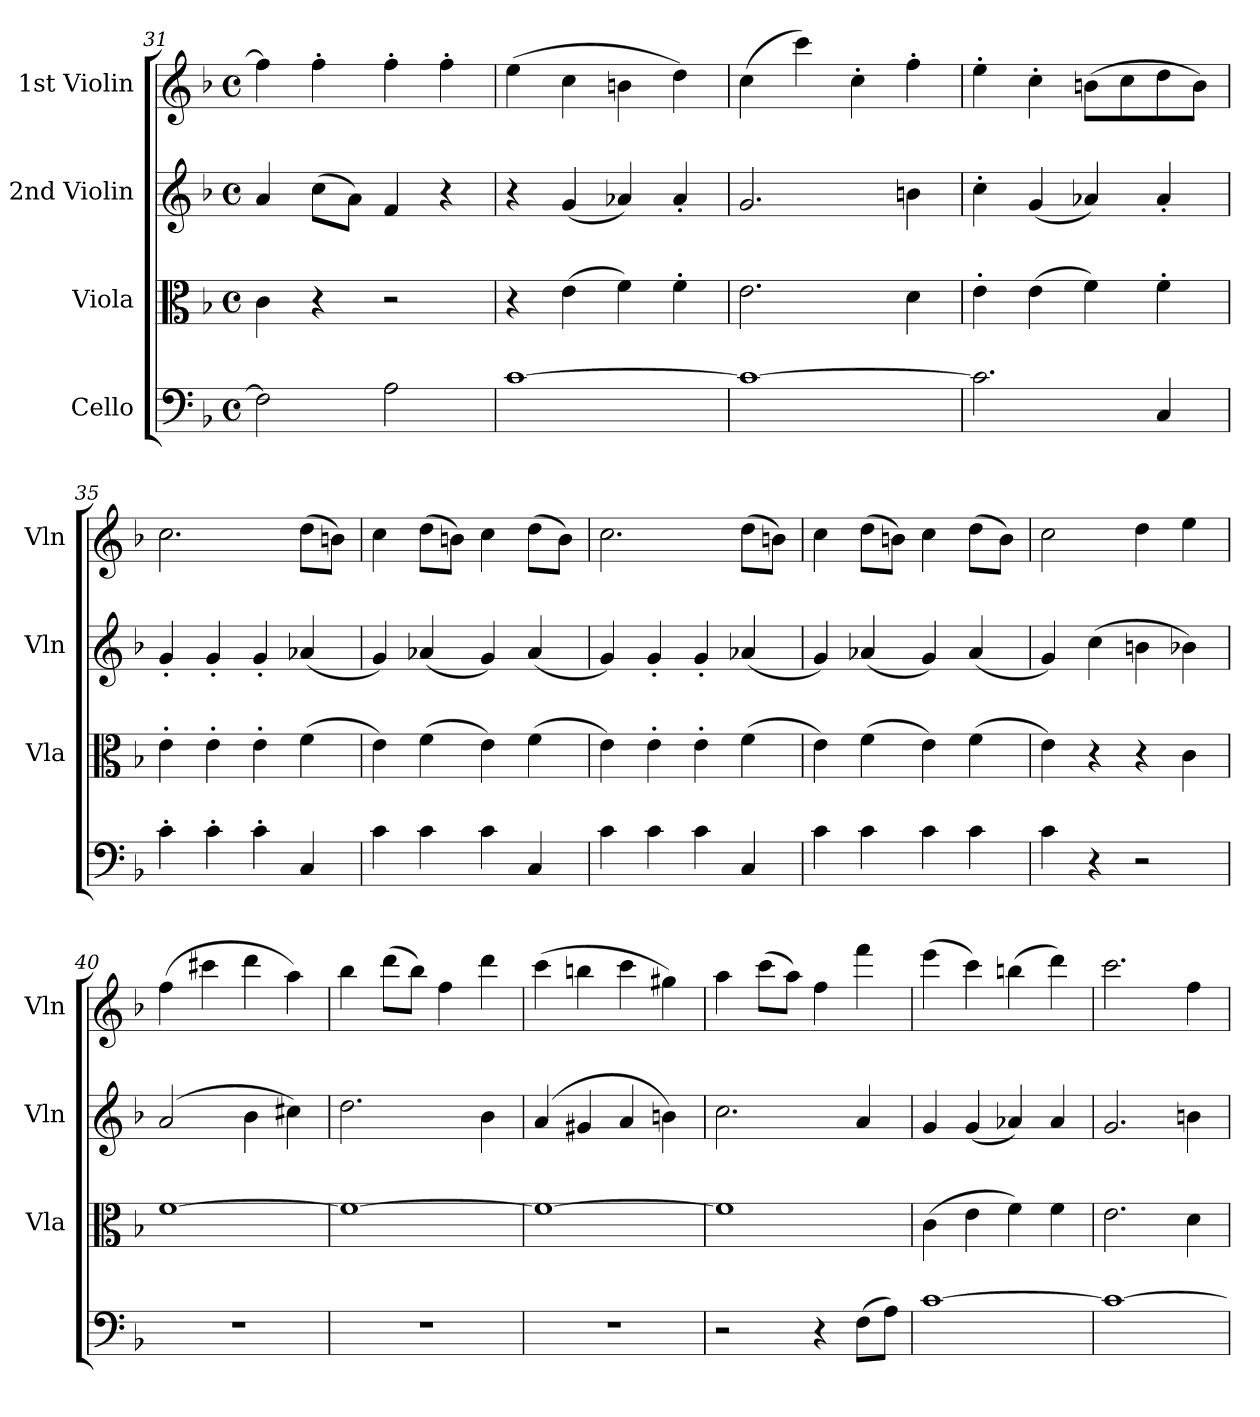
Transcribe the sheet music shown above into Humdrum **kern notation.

**kern	**kern	**kern	**kern
*part4	*part3	*part2	*part1
*staff4	*staff3	*staff2	*staff1
*I"Cello	*I"Viola	*I"2nd Violin	*I"1st Violin
*	*I'Vla	*I'Vln	*I'Vln
*clefF4	*clefC3	*clefG2	*clefG2
*k[b-]	*k[b-]	*k[b-]	*k[b-]
*F:	*F:	*F:	*F:
*M4/4	*M4/4	*M4/4	*M4/4
*met(c)	*met(c)	*met(c)	*met(c)
=31	=31	=31	=31
2F]	4c	4a	4ff]
.	4r	(8ccL	4ff'
.	.	8aJ)	.
2A	2r	4f	4ff'
.	.	4r	4ff'
=32	=32	=32	=32
[1c	4r	4r	(4ee
.	(4e	(4g	4cc
.	4f)	4a-X)	4bn
.	4f'	4a-'	4dd)
=33	=33	=33	=33
1c_	2.e	2.g	(4cc
.	.	.	4ccc)
.	.	.	4cc'
.	4d	4bn	4ff'
=34	=34	=34	=34
2.c]	4e'	4cc'	4ee'
.	(4e	(4g	4cc'
.	4f)	4a-X)	(8bnL
.	.	.	8cc
4C	4f'	4a-'	8dd
.	.	.	8bJ)
=35	=35	=35	=35
4c'	4e'	4g'	2.cc
4c'	4e'	4g'	.
4c'	4e'	4g'	.
4C	(4f	(4a-X	(8ddL
.	.	.	8bnJ)
=36	=36	=36	=36
4c	4e)	4g)	4cc
4c	(4f	(4a-X	(8ddL
.	.	.	8bnJ)
4c	4e)	4g)	4cc
4C	(4f	(4a-	(8ddL
.	.	.	8bJ)
=37	=37	=37	=37
4c	4e)	4g)	2.cc
4c	4e'	4g'	.
4c	4e'	4g'	.
4C	(4f	(4a-X	(8ddL
.	.	.	8bnJ)
=38	=38	=38	=38
4c	4e)	4g)	4cc
4c	(4f	(4a-X	(8ddL
.	.	.	8bnJ)
4c	4e)	4g)	4cc
4c	(4f	(4a-	(8ddL
.	.	.	8bJ)
=39	=39	=39	=39
4c	4e)	4g)	2cc
4r	4r	(4cc	.
2r	4r	4bn	4dd
.	4c	4b-X)	4ee
=40	=40	=40	=40
1r	[1f	(2a	(4ff
.	.	.	4ccc#X
.	.	4b-	4ddd
.	.	4cc#X)	4aa)
=41	=41	=41	=41
1r	1f_	2.dd	4bb-
.	.	.	(8dddL
.	.	.	8bb-J)
.	.	.	4ff
.	.	4b-	4ddd
=42	=42	=42	=42
1r	1f_	(4a	(4ccc
.	.	4g#X	4bbn
.	.	4a	4ccc
.	.	4bn)	4gg#X)
=43	=43	=43	=43
2r	1f]	2.cc	4aa
.	.	.	(8cccL
.	.	.	8aaJ)
4r	.	.	4ff
(8FL	.	4a	4fff
8AJ)	.	.	.
=44	=44	=44	=44
[1c	(4c	4g	(4eee
.	4e	(4g	4ccc)
.	4f)	4a-X)	(4bbn
.	4f	4a-	4ddd)
=45	=45	=45	=45
1c_	2.e	2.g	2.ccc
.	4d	4bn	4ff
=	=	=	=
*-	*-	*-	*-
